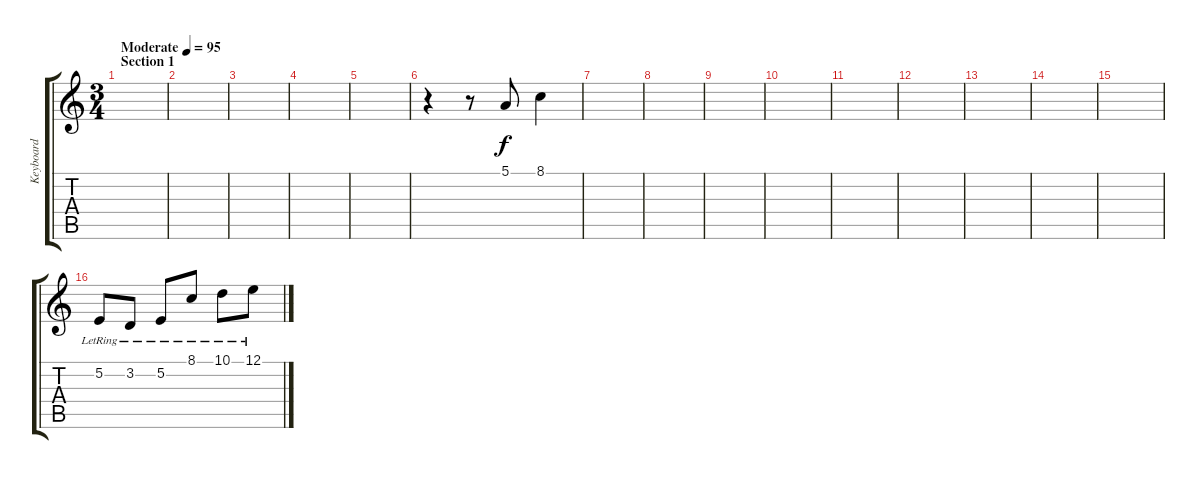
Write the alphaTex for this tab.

\track ("Keyboard" "Keyboard") {instrument brightacousticpiano}
\staff {score tabs}
\tuning (E4 B3 G3 D3 A2 E2) {hide}
\ts (3 4)
\section ("" "Section 1")
\tempo (95 "Moderate")
\clef g2
\ks c
|
|
|
|
|
r.4 r.8 5.1.8 8.1.4 |
|
|
|
|
|
|
|
|
|
5.2{lr}.8 3.2{lr}.8 5.2{lr}.8 8.1{lr}.8 10.1{lr}.8 12.1{lr}.8
